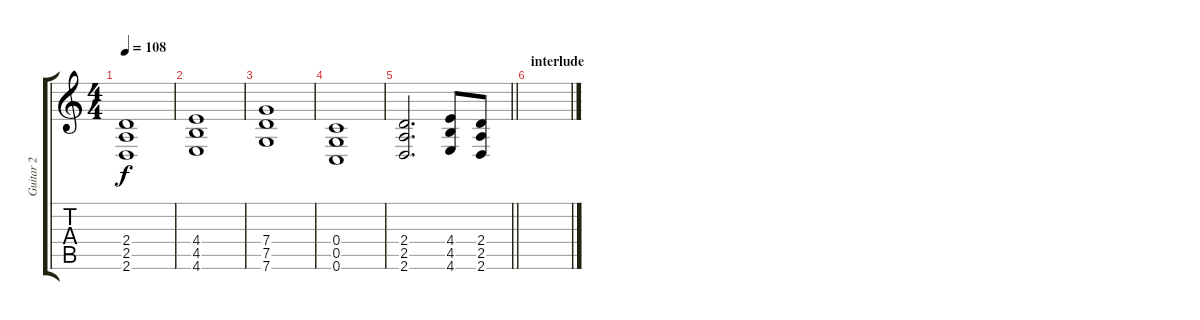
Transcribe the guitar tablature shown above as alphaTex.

\track ("Guitar 2" "Guitar 2") {instrument distortionguitar}
\staff {score tabs}
\tuning (D4 A3 F3 C3 G2 C2) {hide}
\ts (4 4)
\tempo 108
\clef g2
\ks c
(2.4 2.5 2.6).1{dy f} |
(4.4 4.5 4.6).1 |
(7.4 7.5 7.6).1 |
(0.4 0.5 0.6).1 |
\barLineRight lightlight
(2.4 2.5 2.6).2{d} (4.4 4.5 4.6).8 (2.4 2.5 2.6).8 |
\section ("" "interlude")
